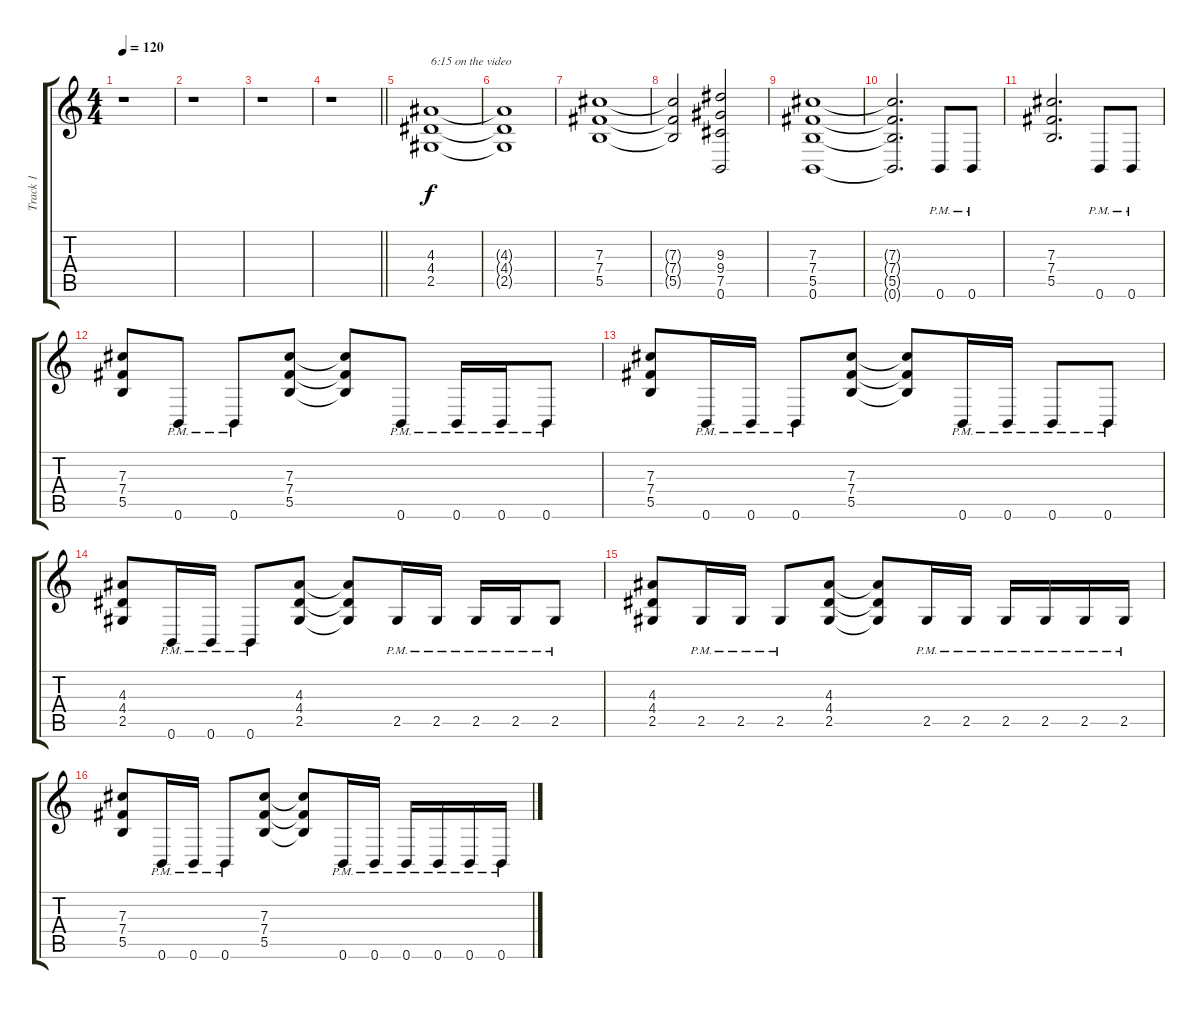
\track ("Track 1" "Track 1") {instrument distortionguitar}
\staff {score tabs}
\tuning (Eb4 B3 Gb3 B2 Gb2 B1) {hide}
\ts (4 4)
\tempo 120
\clef g2
\ks c
r.1{dy f} |
r.1 |
r.1 |
\barLineRight lightlight
r.1 |
(4.3 4.4 2.5).1{txt "6:15 on the video"} |
(4.3{t} 4.4{t} 2.5{t}).1 |
(7.3 7.4 5.5).1 |
(7.3{t} 7.4{t} 5.5{t}).2 (9.3 9.4 7.5 0.6).2 |
(7.3 7.4 5.5 0.6).1 |
(7.3{t} 7.4{t} 5.5{t} 0.6{t}).2{d} 0.6{pm}.8 0.6{pm}.8 |
(7.3 7.4 5.5).2{d} 0.6{pm}.8 0.6{pm}.8 |
(7.3 7.4 5.5).8 0.6{pm}.8 0.6{pm}.8 (7.3 7.4 5.5).8 (7.3{t} 7.4{t} 5.5{t}).8 0.6{pm}.8 0.6{pm}.16 0.6{pm}.16 0.6{pm}.8 |
(7.3 7.4 5.5).8 0.6{pm}.16 0.6{pm}.16 0.6{pm}.8 (7.3 7.4 5.5).8 (7.3{t} 7.4{t} 5.5{t}).8 0.6{pm}.16 0.6{pm}.16 0.6{pm}.8 0.6{pm}.8 |
(4.3 4.4 2.5).8 0.6{pm}.16 0.6{pm}.16 0.6{pm}.8 (4.3 4.4 2.5).8 (4.3{t} 4.4{t} 2.5{t}).8 2.5{pm}.16 2.5{pm}.16 2.5{pm}.16 2.5{pm}.16 2.5{pm}.8 |
(4.3 4.4 2.5).8 2.5{pm}.16 2.5{pm}.16 2.5{pm}.8 (4.3 4.4 2.5).8 (4.3{t} 4.4{t} 2.5{t}).8 2.5{pm}.16 2.5{pm}.16 2.5{pm}.16 2.5{pm}.16 2.5{pm}.16 2.5{pm}.16 |
(7.3 7.4 5.5).8 0.6{pm}.16 0.6{pm}.16 0.6{pm}.8 (7.3 7.4 5.5).8 (7.3{t} 7.4{t} 5.5{t}).8 0.6{pm}.16 0.6{pm}.16 0.6{pm}.16 0.6{pm}.16 0.6{pm}.16 0.6{pm}.16
